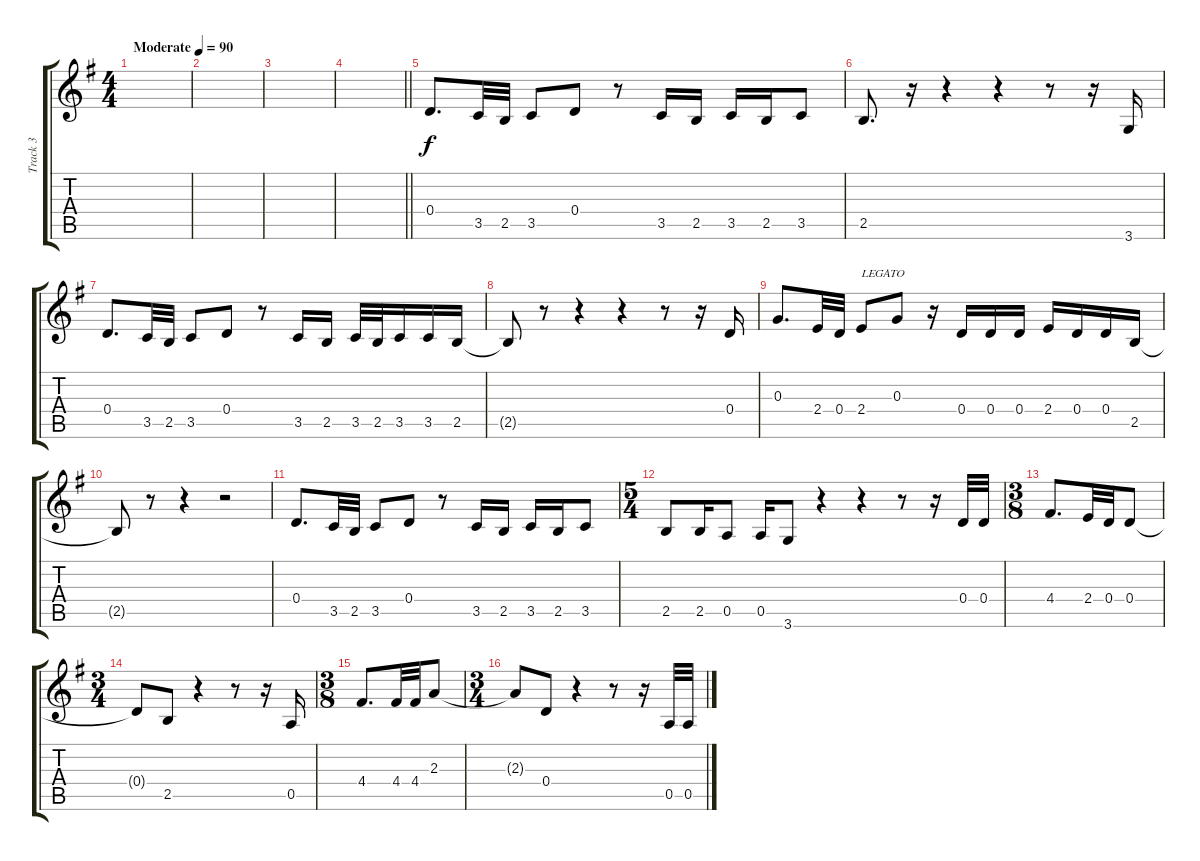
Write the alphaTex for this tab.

\track ("Track 3" "Track 3") {instrument flute}
\staff {score tabs}
\tuning (E5 B4 G4 D4 A3 E3) {hide}
\ts (4 4)
\tempo (90 "Moderate")
\clef g2
\ks g
|
|
|
\barLineRight lightlight
|
0.4.8{d} 3.5.32 2.5.32 3.5.8 0.4.8 r.8 3.5.16 2.5.16 3.5.16 2.5.16 3.5.8 |
2.5.8{d} r.16 r.4 r.4 r.8 r.16 3.6.16 |
0.4.8{d} 3.5.32 2.5.32 3.5.8 0.4.8 r.8 3.5.16 2.5.16 3.5.32 2.5.32 3.5.16 3.5.16 2.5.16 |
2.5{t}.8 r.8 r.4 r.4 r.8 r.16 0.4.16 |
0.3.8{d} 2.4.32 0.4.32 2.4.8{txt "LEGATO"} 0.3.8 r.16 0.4.16 0.4.16 0.4.16 2.4.16 0.4.16 0.4.16 2.5.16 |
2.5{t}.8 r.8 r.4 r.2 |
0.4.8{d} 3.5.32 2.5.32 3.5.8 0.4.8 r.8 3.5.16 2.5.16 3.5.16 2.5.16 3.5.8 |
\ts (5 4)
2.5.8 2.5.16 0.5.8 0.5.16 3.6.8 r.4 r.4 r.8 r.16 0.4.32 0.4.32 |
\ts (3 8)
4.4.8{d} 2.4.32 0.4.32 0.4.8 |
\ts (3 4)
0.4{t}.8 2.5.8 r.4 r.8 r.16 0.5.16 |
\ts (3 8)
4.4.8{d} 4.4.32 4.4.32 2.3.8 |
\ts (3 4)
2.3{t}.8 0.4.8 r.4 r.8 r.16 0.5.32 0.5.32
